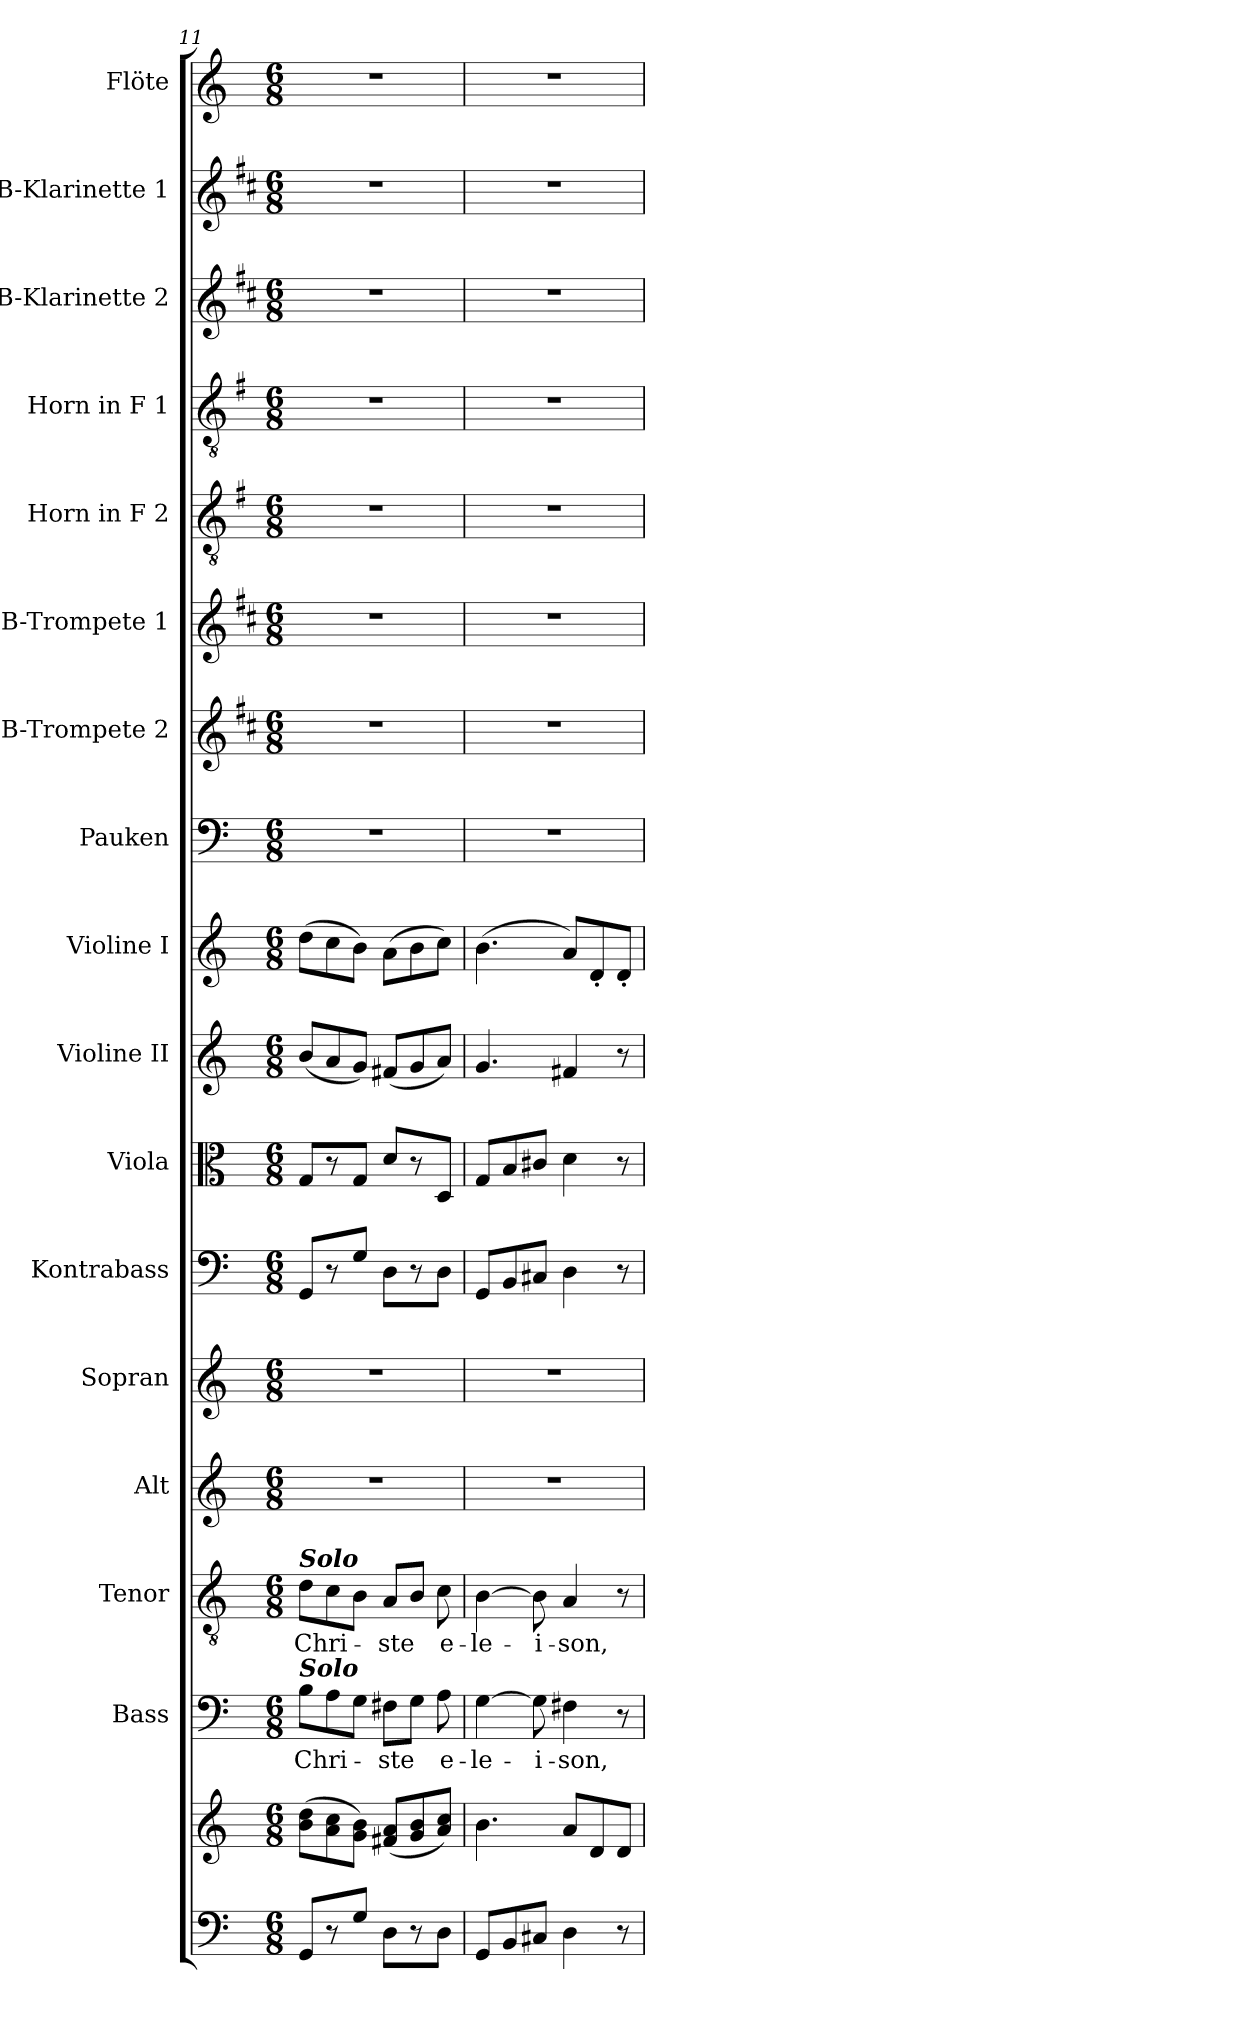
**kern	**kern	**kern	**text	**kern	**text	**kern	**kern	**kern	**kern	**kern	**kern	**kern	**kern	**kern	**kern	**kern	**kern	**kern	**kern
*part17	*part17	*part16	*part16	*part15	*part15	*part14	*part13	*part12	*part11	*part10	*part9	*part8	*part7	*part6	*part5	*part4	*part3	*part2	*part1
*staff18	*staff17	*staff16	*staff16	*staff15	*staff15	*staff14	*staff13	*staff12	*staff11	*staff10	*staff9	*staff8	*staff7	*staff6	*staff5	*staff4	*staff3	*staff2	*staff1
*	*	*I"Bass	*	*I"Tenor	*	*I"Alt	*I"Sopran	*I"Kontrabass	*I"Viola	*I"Violine II	*I"Violine I	*I"Pauken	*I"B-Trompete 2	*I"B-Trompete 1	*I"Horn in F 2	*I"Horn in F 1	*I"B-Klarinette 2	*I"B-Klarinette 1	*I"Flöte
*	*	*I'B.	*	*I'T.	*	*I'A.	*I'S.	*I'Kb.	*I'Vla.	*I'Vl. II	*I'Vl. I	*I'Pk.	*I'B Trp. 2	*I'B Trp. 1	*	*	*I'B Kl. 2	*I'B Kl. 1	*I'Fl.
*clefF4	*clefG2	*clefF4	*	*clefGv2	*	*clefG2	*clefG2	*clefF4	*clefC3	*clefG2	*clefG2	*clefF4	*clefG2	*clefG2	*clefGv2	*clefGv2	*clefG2	*clefG2	*clefG2
*	*	*	*	*	*	*	*	*ITrd7c12	*	*	*	*	*ITrd1c2	*ITrd1c2	*ITrd4c7	*ITrd4c7	*ITrd1c2	*ITrd1c2	*
*k[]	*k[]	*k[]	*	*k[]	*	*k[]	*k[]	*k[]	*k[]	*k[]	*k[]	*k[]	*k[]	*k[]	*k[]	*k[]	*k[]	*k[]	*k[]
*C:	*C:	*C:	*	*C:	*	*C:	*C:	*C:	*C:	*C:	*C:	*C:	*C:	*C:	*C:	*C:	*C:	*C:	*C:
*M6/8	*M6/8	*M6/8	*	*M6/8	*	*M6/8	*M6/8	*M6/8	*M6/8	*M6/8	*M6/8	*M6/8	*M6/8	*M6/8	*M6/8	*M6/8	*M6/8	*M6/8	*M6/8
=11	=11	=11	=11	=11	=11	=11	=11	=11	=11	=11	=11	=11	=11	=11	=11	=11	=11	=11	=11
!	!	!	!	!LO:TX:a:Bi:t=Solo	!	!	!	!	!	!	!	!	!	!	!	!	!	!	!
!	!	!LO:TX:a:Bi:t=Solo	!	!	!	!	!	!	!	!	!	!	!	!	!	!	!	!	!
!	!	!	!LO:LY:b	!	!LO:LY:b	!	!	!	!	!	!	!	!	!	!	!	!	!	!
8GG/L	(>8b\ 8dd\L	8B\L	Chri-	8d\L	Chri-	2.r	2.r	8GGG/L	8G/L	(<8b/L	(>8dd\L	2.r	2.r	2.r	2.r	2.r	2.r	2.r	2.r
8r	8a\ 8cc\	8A\	.	8c\	.	.	.	8r	8r	8a/	8cc\	.	.	.	.	.	.	.	.
8G/J	8g\ 8b\J)	8G\J	.	8B\J	.	.	.	8GG/J	8G/J	8g/J)	8b\J)	.	.	.	.	.	.	.	.
!	!	!	!LO:LY:b	!	!LO:LY:b	!	!	!	!	!	!	!	!	!	!	!	!	!	!
8D\L	(<8f#X/ 8a/L	8F#X\L	-ste	8A/L	-ste	.	.	8DD\L	8d/L	(<8f#X/L	(>8a\L	.	.	.	.	.	.	.	.
8r	8g/ 8b/	8G\J	.	8B/J	.	.	.	8r	8r	8g/	8b\	.	.	.	.	.	.	.	.
!	!	!	!LO:LY:b	!	!LO:LY:b	!	!	!	!	!	!	!	!	!	!	!	!	!	!
8D\J	8a/ 8cc/J)	8A\	e-	8c\	e-	.	.	8DD\J	8D/J	8a/J)	8cc\J)	.	.	.	.	.	.	.	.
=12	=12	=12	=12	=12	=12	=12	=12	=12	=12	=12	=12	=12	=12	=12	=12	=12	=12	=12	=12
!	!	!	!LO:LY:b	!	!LO:LY:b	!	!	!	!	!	!	!	!	!	!	!	!	!	!
8GG/L	4.b\	[4G\	-le-	[4B\	-le-	2.r	2.r	8GGG/L	8G/L	4.g/	(>4.b\	2.r	2.r	2.r	2.r	2.r	2.r	2.r	2.r
8BB/	.	.	.	.	.	.	.	8BBB/	8B/	.	.	.	.	.	.	.	.	.	.
!	!	!	!LO:LY:b	!	!LO:LY:b	!	!	!	!	!	!	!	!	!	!	!	!	!	!
8C#X/J	.	8G\]	-i-	8B\]	-i-	.	.	8CC#X/J	8c#X/J	.	.	.	.	.	.	.	.	.	.
!	!	!	!LO:LY:b	!	!LO:LY:b	!	!	!	!	!	!	!	!	!	!	!	!	!	!
4D\	8a/L	4F#X\	-son,	4A/	-son,	.	.	4DD\	4d\	4f#X/	8a/L)	.	.	.	.	.	.	.	.
.	8d/	.	.	.	.	.	.	.	.	.	8d'</	.	.	.	.	.	.	.	.
8r	8d/J	8r	.	8r	.	.	.	8r	8r	8r	8d'</J	.	.	.	.	.	.	.	.
=	=	=	=	=	=	=	=	=	=	=	=	=	=	=	=	=	=	=	=
*-	*-	*-	*-	*-	*-	*-	*-	*-	*-	*-	*-	*-	*-	*-	*-	*-	*-	*-	*-
